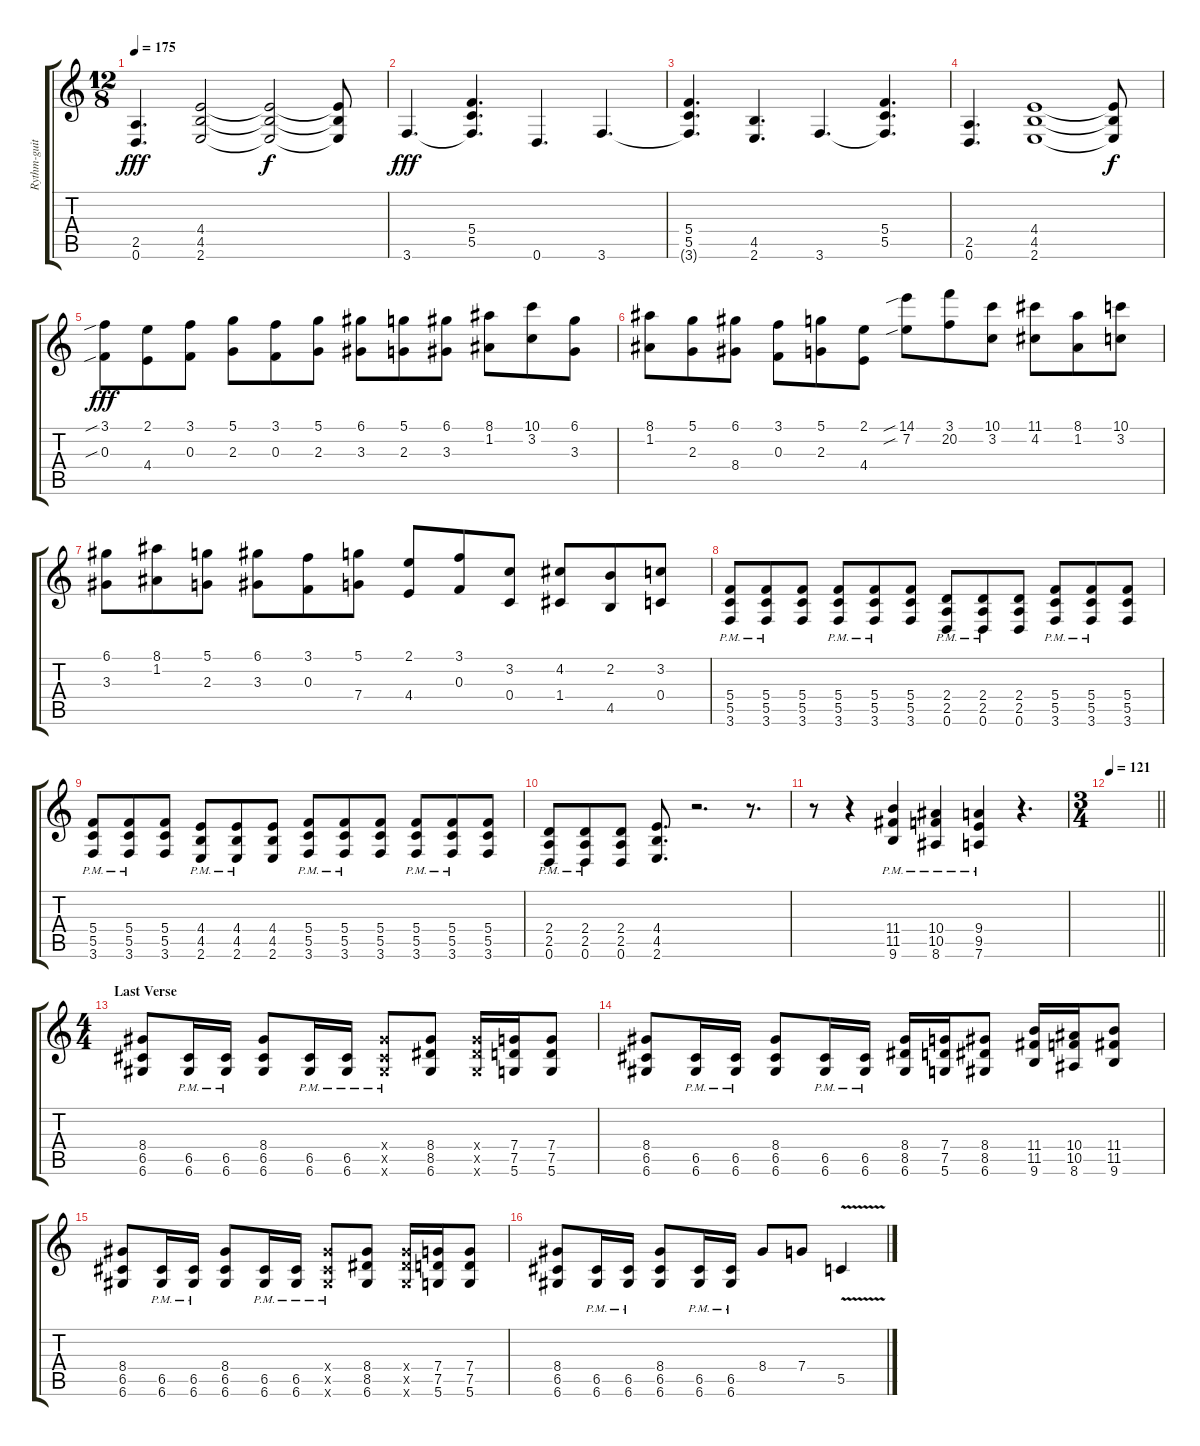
\track ("Rythm-guitar - Silenoz" "Rythm-guit") {instrument distortionguitar}
\staff {score tabs}
\tuning (D4 A3 F3 C3 G2 D2) {hide}
\ts (12 8)
\tempo 175
\clef g2
\ks c
(2.5 0.6).4{d dy fff} (4.4 4.5 2.6).2 (4.4{t} 4.5{t} 2.6{t}).2{dy f} (4.4{t} 4.5{t} 2.6{t}).8 |
3.6.4{d dy fff} (5.4 5.5 3.6{t}).4{d} 0.6.4{d} 3.6.4{d} |
(5.4 5.5 3.6{t}).4{d} (4.5 2.6).4{d} 3.6.4{d} (5.4 5.5 3.6{t}).4{d} |
(2.5 0.6).4{d} (4.4 4.5 2.6).1 (4.4{t} 4.5{t} 2.6{t}).8{dy f} |
(3.1{sib} 0.3{sib}).8{dy fff} (2.1 4.4).8 (3.1 0.3).8 (5.1 2.3).8 (3.1 0.3).8 (5.1 2.3).8 (6.1 3.3).8 (5.1 2.3).8 (6.1 3.3).8 (8.1 1.2).8 (10.1 3.2).8 (6.1 3.3).8 |
(8.1 1.2).8 (5.1 2.3).8 (6.1 8.4).8 (3.1 0.3).8 (5.1 2.3).8 (2.1 4.4).8 (14.1{sib} 7.2{sib}).8 (3.1 20.2).8 (10.1 3.2).8 (11.1 4.2).8 (8.1 1.2).8 (10.1 3.2).8 |
(6.1 3.3).8 (8.1 1.2).8 (5.1 2.3).8 (6.1 3.3).8 (3.1 0.3).8 (5.1 7.4).8 (2.1 4.4).8 (3.1 0.3).8 (3.2 0.4).8 (4.2 1.4).8 (2.2 4.5).8 (3.2 0.4).8 |
(5.4{pm} 5.5{pm} 3.6{pm}).8 (5.4{pm} 5.5{pm} 3.6{pm}).8 (5.4 5.5 3.6).8 (5.4{pm} 5.5{pm} 3.6{pm}).8 (5.4{pm} 5.5{pm} 3.6{pm}).8 (5.4 5.5 3.6).8 (2.4{pm} 2.5{pm} 0.6{pm}).8 (2.4{pm} 2.5{pm} 0.6{pm}).8 (2.4 2.5 0.6).8 (5.4{pm} 5.5{pm} 3.6{pm}).8 (5.4{pm} 5.5{pm} 3.6{pm}).8 (5.4 5.5 3.6).8 |
(5.4{pm} 5.5{pm} 3.6{pm}).8 (5.4{pm} 5.5{pm} 3.6{pm}).8 (5.4 5.5 3.6).8 (4.4{pm} 4.5{pm} 2.6{pm}).8 (4.4{pm} 4.5{pm} 2.6{pm}).8 (4.4 4.5 2.6).8 (5.4{pm} 5.5{pm} 3.6{pm}).8 (5.4{pm} 5.5{pm} 3.6{pm}).8 (5.4 5.5 3.6).8 (5.4{pm} 5.5{pm} 3.6{pm}).8 (5.4{pm} 5.5{pm} 3.6{pm}).8 (5.4 5.5 3.6).8 |
(2.4{pm} 2.5{pm} 0.6{pm}).8 (2.4{pm} 2.5{pm} 0.6{pm}).8 (2.4 2.5 0.6).8 (4.4 4.5 2.6).8{d} r.2{d} r.8{d} |
r.8 r.4 (11.4{pm} 11.5{pm} 9.6).4 (10.4{pm} 10.5{pm} 8.6).4 (9.4{pm} 9.5{pm} 7.6).4 r.4{d} |
\ts (3 4)
\tempo 121
\barLineRight lightlight
|
\ts (4 4)
\section ("" "Last Verse")
(8.4 6.5 6.6).8 (6.5{pm} 6.6{pm}).16 (6.5{pm} 6.6{pm}).16 (8.4 6.5 6.6).8 (6.5{pm} 6.6{pm}).16 (6.5{pm} 6.6{pm}).16 (8.4{pm x} 6.5{pm x} 6.6{pm x}).8 (8.4 8.5 6.6).8 (8.4{x} 8.5{x} 6.6{x}).16 (7.4 7.5 5.6).16 (7.4 7.5 5.6).8 |
(8.4 6.5 6.6).8 (6.5{pm} 6.6{pm}).16 (6.5{pm} 6.6{pm}).16 (8.4 6.5 6.6).8 (6.5{pm} 6.6{pm}).16 (6.5{pm} 6.6{pm}).16 (8.4 8.5 6.6).16 (7.4 7.5 5.6).16 (8.4 8.5 6.6).8 (11.4 11.5 9.6).16 (10.4 10.5 8.6).16 (11.4 11.5 9.6).8 |
(8.4 6.5 6.6).8 (6.5{pm} 6.6{pm}).16 (6.5{pm} 6.6{pm}).16 (8.4 6.5 6.6).8 (6.5{pm} 6.6{pm}).16 (6.5{pm} 6.6{pm}).16 (8.4{pm x} 6.5{pm x} 6.6{pm x}).8 (8.4 8.5 6.6).8 (8.4{x} 8.5{x} 6.6{x}).16 (7.4 7.5 5.6).16 (7.4 7.5 5.6).8 |
(8.4 6.5 6.6).8 (6.5{pm} 6.6{pm}).16 (6.5{pm} 6.6{pm}).16 (8.4 6.5 6.6).8 (6.5{pm} 6.6{pm}).16 (6.5{pm} 6.6{pm}).16 8.4.8 7.4.8 5.5{v}.4
